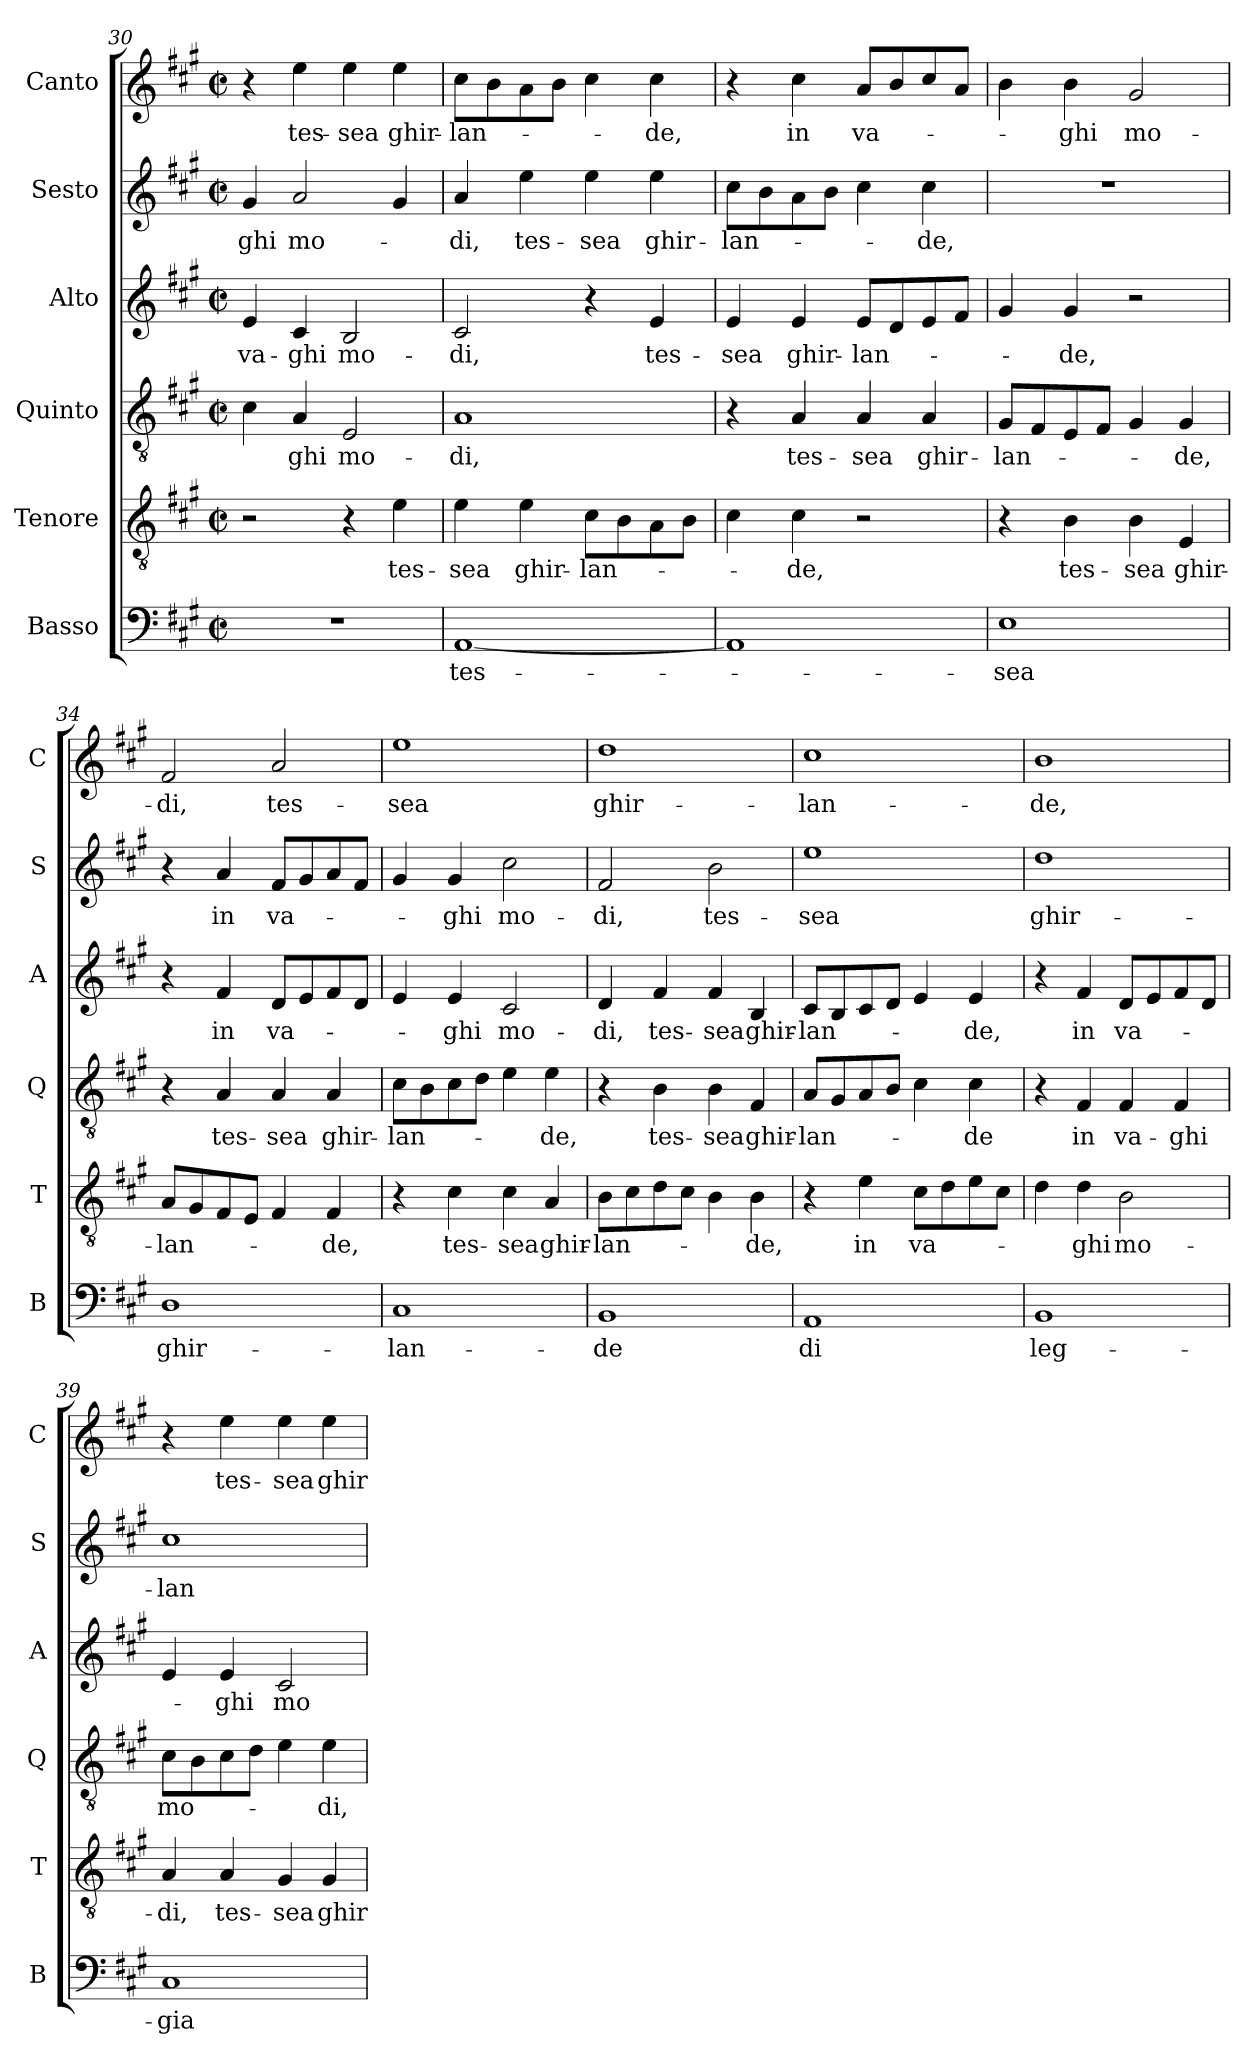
**kern	**text	**kern	**text	**kern	**text	**kern	**text	**kern	**text	**kern	**text
*part6	*part6	*part5	*part5	*part4	*part4	*part3	*part3	*part2	*part2	*part1	*part1
*staff6	*staff6	*staff5	*staff5	*staff4	*staff4	*staff3	*staff3	*staff2	*staff2	*staff1	*staff1
*I"Basso	*	*I"Tenore	*	*I"Quinto	*	*I"Alto	*	*I"Sesto	*	*I"Canto	*
*I'B	*	*I'T	*	*I'Q	*	*I'A	*	*I'S	*	*I'C	*
*clefF4	*	*clefGv2	*	*clefGv2	*	*clefG2	*	*clefG2	*	*clefG2	*
*k[f#c#g#]	*	*k[f#c#g#]	*	*k[f#c#g#]	*	*k[f#c#g#]	*	*k[f#c#g#]	*	*k[f#c#g#]	*
*A:	*	*A:	*	*A:	*	*A:	*	*A:	*	*A:	*
*M2/2	*	*M2/2	*	*M2/2	*	*M2/2	*	*M2/2	*	*M2/2	*
*met(c|)	*	*met(c|)	*	*met(c|)	*	*met(c|)	*	*met(c|)	*	*met(c|)	*
=30	=30	=30	=30	=30	=30	=30	=30	=30	=30	=30	=30
!	!	!	!	!	!	!	!LO:LY:b	!	!LO:LY:b	!	!
1r	.	2r	.	4c#\	.	4e/	va-	4g#/	-ghi	4r	.
!	!	!	!	!	!LO:LY:b	!	!LO:LY:b	!	!LO:LY:b	!	!LO:LY:b
.	.	.	.	4A/	-ghi	4c#/	-ghi	2a/	mo-	4ee\	tes-
!	!	!	!	!	!LO:LY:b	!	!LO:LY:b	!	!	!	!LO:LY:b
.	.	4r	.	2E/	mo-	2B/	mo-	.	.	4ee\	-sea
!	!	!	!LO:LY:b	!	!	!	!	!	!	!	!LO:LY:b
.	.	4e\	tes-	.	.	.	.	4g#/	.	4ee\	ghir-
=31	=31	=31	=31	=31	=31	=31	=31	=31	=31	=31	=31
!	!LO:LY:b	!	!LO:LY:b	!	!LO:LY:b	!	!LO:LY:b	!	!LO:LY:b	!	!LO:LY:b
[1AA	tes-	4e\	-sea	1A	-di,	2c#/	-di,	4a/	-di,	8cc#\L	-lan-
.	.	.	.	.	.	.	.	.	.	8b\	.
!	!	!	!LO:LY:b	!	!	!	!	!	!LO:LY:b	!	!
.	.	4e\	ghir-	.	.	.	.	4ee\	tes-	8a\	.
.	.	.	.	.	.	.	.	.	.	8b\J	.
!	!	!	!LO:LY:b	!	!	!	!	!	!LO:LY:b	!	!
.	.	8c#\L	-lan-	.	.	4r	.	4ee\	-sea	4cc#\	.
.	.	8B\	.	.	.	.	.	.	.	.	.
!	!	!	!	!	!	!	!LO:LY:b	!	!LO:LY:b	!	!LO:LY:b
.	.	8A\	.	.	.	4e/	tes-	4ee\	ghir-	4cc#\	-de,
.	.	8B\J	.	.	.	.	.	.	.	.	.
=32	=32	=32	=32	=32	=32	=32	=32	=32	=32	=32	=32
!	!	!	!	!	!	!	!LO:LY:b	!	!LO:LY:b	!	!
1AA]	.	4c#\	.	4r	.	4e/	-sea	8cc#\L	-lan-	4r	.
.	.	.	.	.	.	.	.	8b\	.	.	.
!	!	!	!LO:LY:b	!	!LO:LY:b	!	!LO:LY:b	!	!	!	!LO:LY:b
.	.	4c#\	-de,	4A/	tes-	4e/	ghir-	8a\	.	4cc#\	in
.	.	.	.	.	.	.	.	8b\J	.	.	.
!	!	!	!	!	!LO:LY:b	!	!LO:LY:b	!	!	!	!LO:LY:b
.	.	2r	.	4A/	-sea	8e/L	-lan-	4cc#\	.	8a/L	va-
.	.	.	.	.	.	8d/	.	.	.	8b/	.
!	!	!	!	!	!LO:LY:b	!	!	!	!LO:LY:b	!	!
.	.	.	.	4A/	ghir-	8e/	.	4cc#\	-de,	8cc#/	.
.	.	.	.	.	.	8f#/J	.	.	.	8a/J	.
=33	=33	=33	=33	=33	=33	=33	=33	=33	=33	=33	=33
!	!LO:LY:b	!	!	!	!LO:LY:b	!	!	!	!	!	!
1E	-sea	4r	.	8G#/L	-lan-	4g#/	.	1r	.	4b\	.
.	.	.	.	8F#/	.	.	.	.	.	.	.
!	!	!	!LO:LY:b	!	!	!	!LO:LY:b	!	!	!	!LO:LY:b
.	.	4B\	tes-	8E/	.	4g#/	-de,	.	.	4b\	-ghi
.	.	.	.	8F#/J	.	.	.	.	.	.	.
!	!	!	!LO:LY:b	!	!	!	!	!	!	!	!LO:LY:b
.	.	4B\	-sea	4G#/	.	2r	.	.	.	2g#/	mo-
!	!	!	!LO:LY:b	!	!LO:LY:b	!	!	!	!	!	!
.	.	4E/	ghir-	4G#/	-de,	.	.	.	.	.	.
!!LO:PB:g=z
=34	=34	=34	=34	=34	=34	=34	=34	=34	=34	=34	=34
!	!LO:LY:b	!	!LO:LY:b	!	!	!	!	!	!	!	!LO:LY:b
1D	ghir-	8A/L	-lan-	4r	.	4r	.	4r	.	2f#/	-di,
.	.	8G#/	.	.	.	.	.	.	.	.	.
!	!	!	!	!	!LO:LY:b	!	!LO:LY:b	!	!LO:LY:b	!	!
.	.	8F#/	.	4A/	tes-	4f#/	in	4a/	in	.	.
.	.	8E/J	.	.	.	.	.	.	.	.	.
!	!	!	!	!	!LO:LY:b	!	!LO:LY:b	!	!LO:LY:b	!	!LO:LY:b
.	.	4F#/	.	4A/	-sea	8d/L	va-	8f#/L	va-	2a/	tes-
.	.	.	.	.	.	8e/	.	8g#/	.	.	.
!	!	!	!LO:LY:b	!	!LO:LY:b	!	!	!	!	!	!
.	.	4F#/	-de,	4A/	ghir-	8f#/	.	8a/	.	.	.
.	.	.	.	.	.	8d/J	.	8f#/J	.	.	.
=35	=35	=35	=35	=35	=35	=35	=35	=35	=35	=35	=35
!	!LO:LY:b	!	!	!	!LO:LY:b	!	!	!	!	!	!LO:LY:b
1C#	-lan-	4r	.	8c#\L	-lan-	4e/	.	4g#/	.	1ee	-sea
.	.	.	.	8B\	.	.	.	.	.	.	.
!	!	!	!LO:LY:b	!	!	!	!LO:LY:b	!	!LO:LY:b	!	!
.	.	4c#\	tes-	8c#\	.	4e/	-ghi	4g#/	-ghi	.	.
.	.	.	.	8d\J	.	.	.	.	.	.	.
!	!	!	!LO:LY:b	!	!	!	!LO:LY:b	!	!LO:LY:b	!	!
.	.	4c#\	-sea	4e\	.	2c#/	mo-	2cc#\	mo-	.	.
!	!	!	!LO:LY:b	!	!LO:LY:b	!	!	!	!	!	!
.	.	4A/	ghir-	4e\	-de,	.	.	.	.	.	.
=36	=36	=36	=36	=36	=36	=36	=36	=36	=36	=36	=36
!	!LO:LY:b	!	!LO:LY:b	!	!	!	!LO:LY:b	!	!LO:LY:b	!	!LO:LY:b
1BB	-de	8B\L	-lan-	4r	.	4d/	-di,	2f#/	-di,	1dd	ghir-
.	.	8c#\	.	.	.	.	.	.	.	.	.
!	!	!	!	!	!LO:LY:b	!	!LO:LY:b	!	!	!	!
.	.	8d\	.	4B\	tes-	4f#/	tes-	.	.	.	.
.	.	8c#\J	.	.	.	.	.	.	.	.	.
!	!	!	!	!	!LO:LY:b	!	!LO:LY:b	!	!LO:LY:b	!	!
.	.	4B\	.	4B\	-sea	4f#/	-sea	2b\	tes-	.	.
!	!	!	!LO:LY:b	!	!LO:LY:b	!	!LO:LY:b	!	!	!	!
.	.	4B\	-de,	4F#/	ghir-	4B/	ghir-	.	.	.	.
=37	=37	=37	=37	=37	=37	=37	=37	=37	=37	=37	=37
!	!LO:LY:b	!	!	!	!LO:LY:b	!	!LO:LY:b	!	!LO:LY:b	!	!LO:LY:b
1AA	di	4r	.	8A/L	-lan-	8c#/L	-lan-	1ee	-sea	1cc#	-lan-
.	.	.	.	8G#/	.	8B/	.	.	.	.	.
!	!	!	!LO:LY:b	!	!	!	!	!	!	!	!
.	.	4e\	in	8A/	.	8c#/	.	.	.	.	.
.	.	.	.	8B/J	.	8d/J	.	.	.	.	.
!	!	!	!LO:LY:b	!	!	!	!	!	!	!	!
.	.	8c#\L	va-	4c#\	.	4e/	.	.	.	.	.
.	.	8d\	.	.	.	.	.	.	.	.	.
!	!	!	!	!	!LO:LY:b	!	!LO:LY:b	!	!	!	!
.	.	8e\	.	4c#\	-de	4e/	-de,	.	.	.	.
.	.	8c#\J	.	.	.	.	.	.	.	.	.
=38	=38	=38	=38	=38	=38	=38	=38	=38	=38	=38	=38
!	!LO:LY:b	!	!	!	!	!	!	!	!LO:LY:b	!	!LO:LY:b
1BB	leg-	4d\	.	4r	.	4r	.	1dd	ghir-	1b	-de,
!	!	!	!LO:LY:b	!	!LO:LY:b	!	!LO:LY:b	!	!	!	!
.	.	4d\	-ghi	4F#/	in	4f#/	in	.	.	.	.
!	!	!	!LO:LY:b	!	!LO:LY:b	!	!LO:LY:b	!	!	!	!
.	.	2B\	mo-	4F#/	va-	8d/L	va-	.	.	.	.
.	.	.	.	.	.	8e/	.	.	.	.	.
!	!	!	!	!	!LO:LY:b	!	!	!	!	!	!
.	.	.	.	4F#/	-ghi	8f#/	.	.	.	.	.
.	.	.	.	.	.	8d/J	.	.	.	.	.
=39	=39	=39	=39	=39	=39	=39	=39	=39	=39	=39	=39
!	!LO:LY:b	!	!LO:LY:b	!	!LO:LY:b	!	!	!	!LO:LY:b	!	!
1C#	-gia-	4A/	-di,	8c#\L	mo-	4e/	.	1cc#	-lan-	4r	.
.	.	.	.	8B\	.	.	.	.	.	.	.
!	!	!	!LO:LY:b	!	!	!	!LO:LY:b	!	!	!	!LO:LY:b
.	.	4A/	tes-	8c#\	.	4e/	-ghi	.	.	4ee\	tes-
.	.	.	.	8d\J	.	.	.	.	.	.	.
!	!	!	!LO:LY:b	!	!	!	!LO:LY:b	!	!	!	!LO:LY:b
.	.	4G#/	-sea	4e\	.	2c#/	mo-	.	.	4ee\	-sea
!	!	!	!LO:LY:b	!	!LO:LY:b	!	!	!	!	!	!LO:LY:b
.	.	4G#/	ghir-	4e\	-di,	.	.	.	.	4ee\	ghir-
=	=	=	=	=	=	=	=	=	=	=	=
*-	*-	*-	*-	*-	*-	*-	*-	*-	*-	*-	*-
